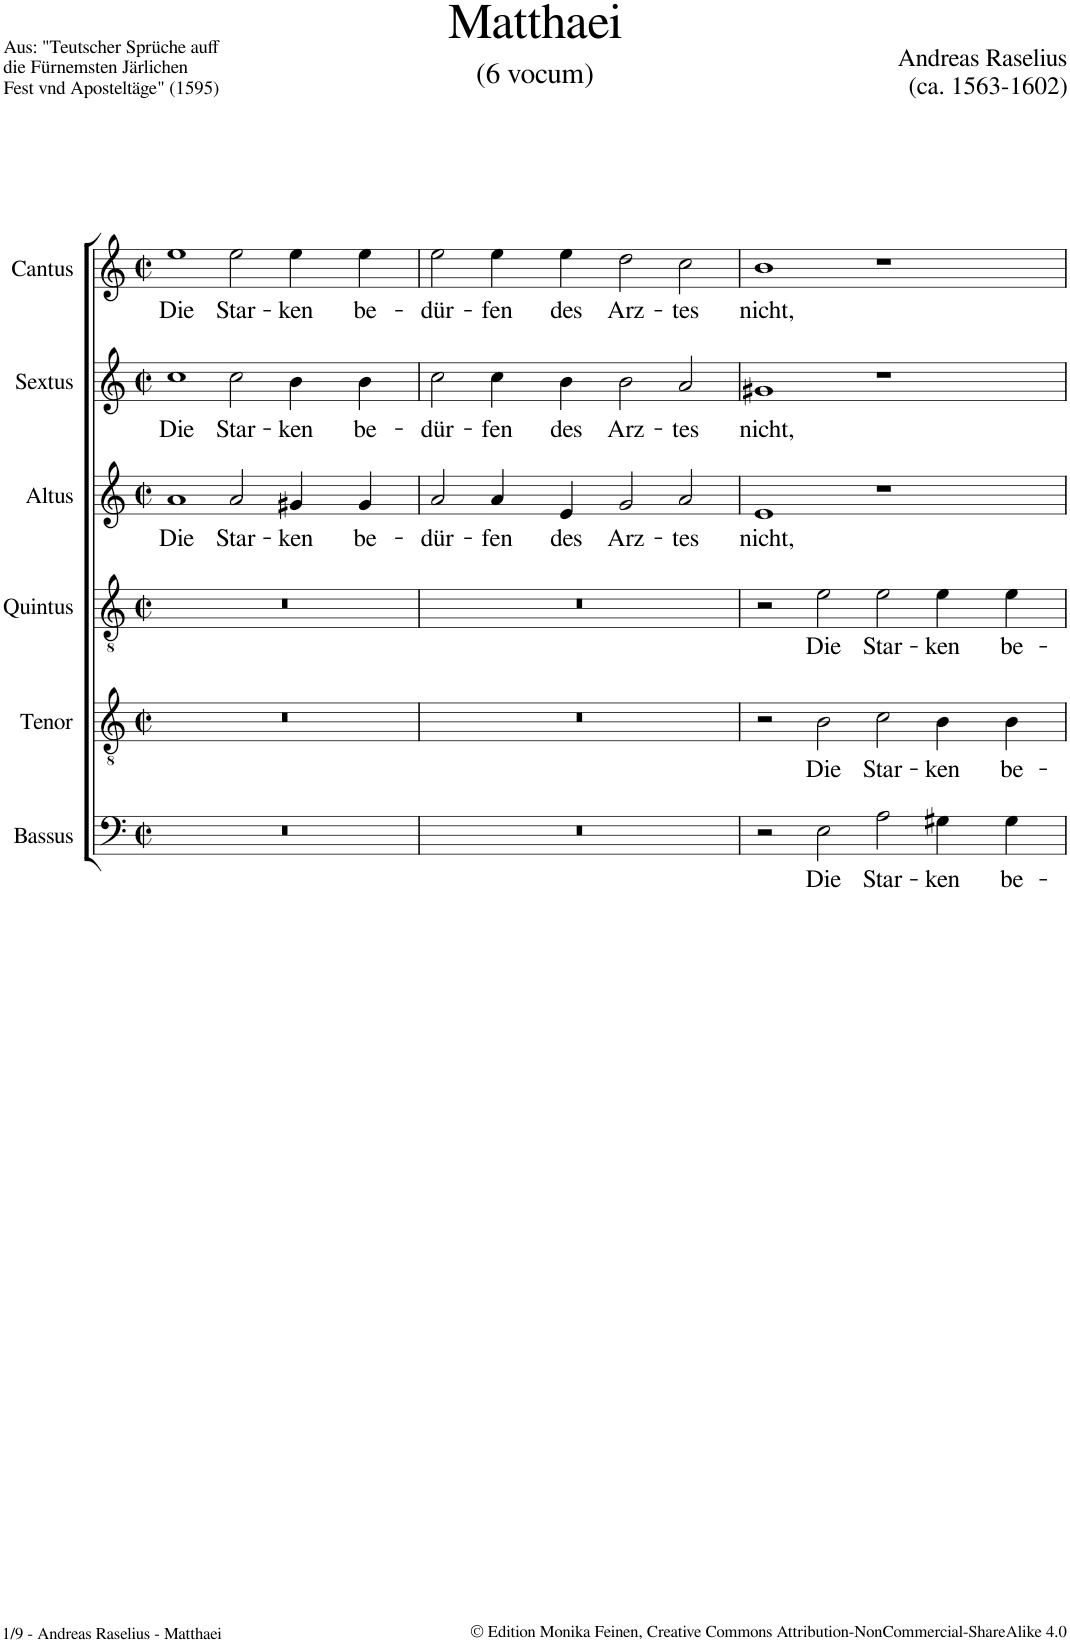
**kern	**text	**kern	**text	**kern	**text	**kern	**text	**kern	**text	**kern	**text
*part6	*part6	*part5	*part5	*part4	*part4	*part3	*part3	*part2	*part2	*part1	*part1
*staff6	*staff6	*staff5	*staff5	*staff4	*staff4	*staff3	*staff3	*staff2	*staff2	*staff1	*staff1
*I"Bassus	*	*I"Tenor	*	*I"Quintus	*	*I"Altus	*	*I"Sextus	*	*I"Cantus	*
*clefF4	*	*clefGv2	*	*clefGv2	*	*clefG2	*	*clefG2	*	*clefG2	*
*k[]	*	*k[]	*	*k[]	*	*k[]	*	*k[]	*	*k[]	*
*M4/2	*	*M4/2	*	*M4/2	*	*M4/2	*	*M4/2	*	*M4/2	*
*met(c|)	*	*met(c|)	*	*met(c|)	*	*met(c|)	*	*met(c|)	*	*met(c|)	*
=1	=1	=1	=1	=1	=1	=1	=1	=1	=1	=1	=1
!	!	!	!	!	!	!	!LO:LY:b	!	!LO:LY:b	!	!LO:LY:b
0r	.	0r	.	0r	.	1a	Die	1cc	Die	1ee	Die
!	!	!	!	!	!	!	!LO:LY:b	!	!LO:LY:b	!	!LO:LY:b
.	.	.	.	.	.	2a/	Star-	2cc\	Star-	2ee\	Star-
!	!	!	!	!	!	!	!LO:LY:b	!	!LO:LY:b	!	!LO:LY:b
.	.	.	.	.	.	4g#X/	-ken	4b\	-ken	4ee\	-ken
!	!	!	!	!	!	!	!LO:LY:b	!	!LO:LY:b	!	!LO:LY:b
.	.	.	.	.	.	4g#/	be-	4b\	be-	4ee\	be-
=2	=2	=2	=2	=2	=2	=2	=2	=2	=2	=2	=2
!	!	!	!	!	!	!	!LO:LY:b	!	!LO:LY:b	!	!LO:LY:b
0r	.	0r	.	0r	.	2a/	-dür-	2cc\	-dür-	2ee\	-dür-
!	!	!	!	!	!	!	!LO:LY:b	!	!LO:LY:b	!	!LO:LY:b
.	.	.	.	.	.	4a/	-fen	4cc\	-fen	4ee\	-fen
!	!	!	!	!	!	!	!LO:LY:b	!	!LO:LY:b	!	!LO:LY:b
.	.	.	.	.	.	4e/	des	4b\	des	4ee\	des
!	!	!	!	!	!	!	!LO:LY:b	!	!LO:LY:b	!	!LO:LY:b
.	.	.	.	.	.	2g/	Arz-	2b\	Arz-	2dd\	Arz-
!	!	!	!	!	!	!	!LO:LY:b	!	!LO:LY:b	!	!LO:LY:b
.	.	.	.	.	.	2a/	-tes	2a/	-tes	2cc\	-tes
=3	=3	=3	=3	=3	=3	=3	=3	=3	=3	=3	=3
!	!	!	!	!	!	!	!LO:LY:b	!	!LO:LY:b	!	!LO:LY:b
2r	.	2r	.	2r	.	1e	nicht,	1g#X	nicht,	1b	nicht,
!	!LO:LY:b	!	!LO:LY:b	!	!LO:LY:b	!	!	!	!	!	!
2E\	Die	2B\	Die	2e\	Die	.	.	.	.	.	.
!	!LO:LY:b	!	!LO:LY:b	!	!LO:LY:b	!	!	!	!	!	!
2A\	Star-	2c\	Star-	2e\	Star-	1r	.	1r	.	1r	.
!	!LO:LY:b	!	!LO:LY:b	!	!LO:LY:b	!	!	!	!	!	!
4G#X\	-ken	4B\	-ken	4e\	-ken	.	.	.	.	.	.
!	!LO:LY:b	!	!LO:LY:b	!	!LO:LY:b	!	!	!	!	!	!
4G#\	be-	4B\	be-	4e\	be-	.	.	.	.	.	.
=	=	=	=	=	=	=	=	=	=	=	=
*-	*-	*-	*-	*-	*-	*-	*-	*-	*-	*-	*-
